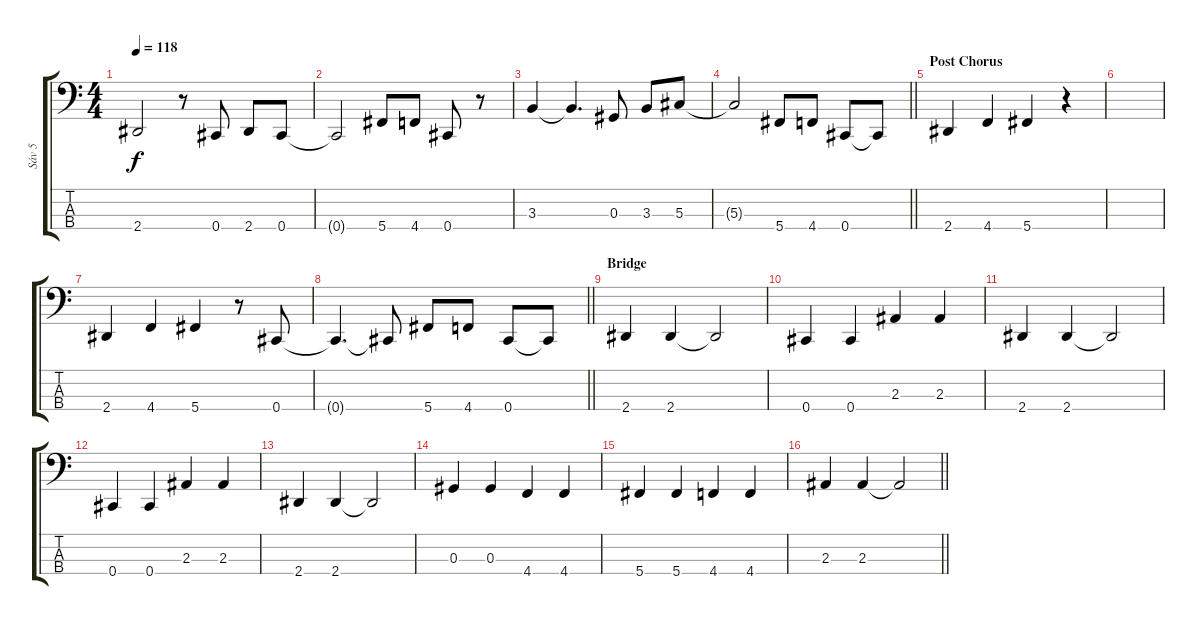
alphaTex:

\track ("Sáv 5" "Sáv 5") {instrument electricbasspick}
\staff {score tabs}
\tuning (Gb2 Db2 Ab1 Db1) {hide}
\ts (4 4)
\tempo 118
\clef f4
\ks c
2.4.2{dy f} r.8 0.4.8 2.4.8 0.4.8 |
0.4{t}.2 5.4.8 4.4.8 0.4.8 r.8 |
3.3.4 3.3{t}.4{d} 0.3.8 3.3.8 5.3.8 |
\barLineRight lightlight
5.3{t}.2 5.4.8 4.4.8 0.4.8 0.4{t}.8 |
\section ("" "Post Chorus")
2.4.4 4.4.4 5.4.4 r.4 |
|
2.4.4 4.4.4 5.4.4 r.8 0.4.8 |
\barLineRight lightlight
0.4{t}.4{d} 0.4{t}.8 5.4.8 4.4.8 0.4.8 0.4{t}.8 |
\section ("" "Bridge")
2.4.4 2.4.4 2.4{t}.2 |
0.4.4 0.4.4 2.3.4 2.3.4 |
2.4.4 2.4.4 2.4{t}.2 |
0.4.4 0.4.4 2.3.4 2.3.4 |
2.4.4 2.4.4 2.4{t}.2 |
0.3.4 0.3.4 4.4.4 4.4.4 |
5.4.4 5.4.4 4.4.4 4.4.4 |
\barLineRight lightlight
2.3.4 2.3.4 2.3{t}.2
